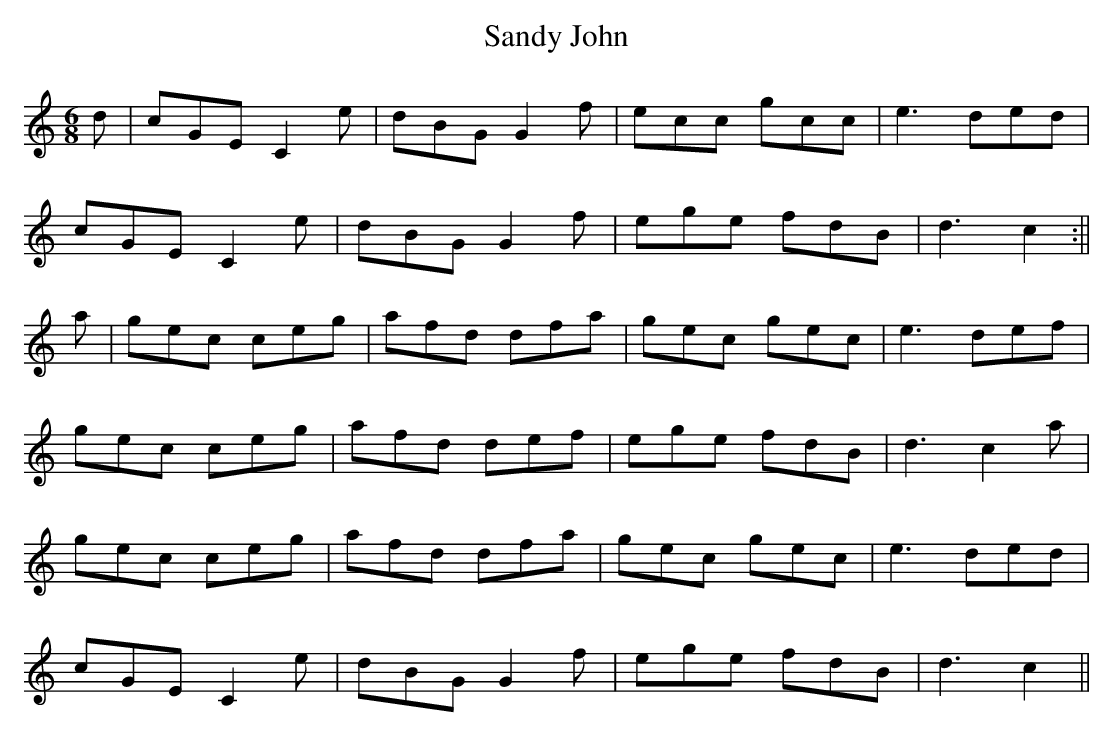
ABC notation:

X:1
T:Sandy John
M:6/8
L:1/8
K:C
d|cGE C2e|dBG G2f|ecc gcc|e3 ded|
cGE C2e|dBG G2f|ege fdB|d3 c2:||
a|gec ceg|afd dfa|gec gec|e3 def|
gec ceg|afd def|ege fdB|d3 c2a|
gec ceg|afd dfa|gec gec|e3 ded|
cGE C2e|dBG G2f|ege fdB|d3 c2||
